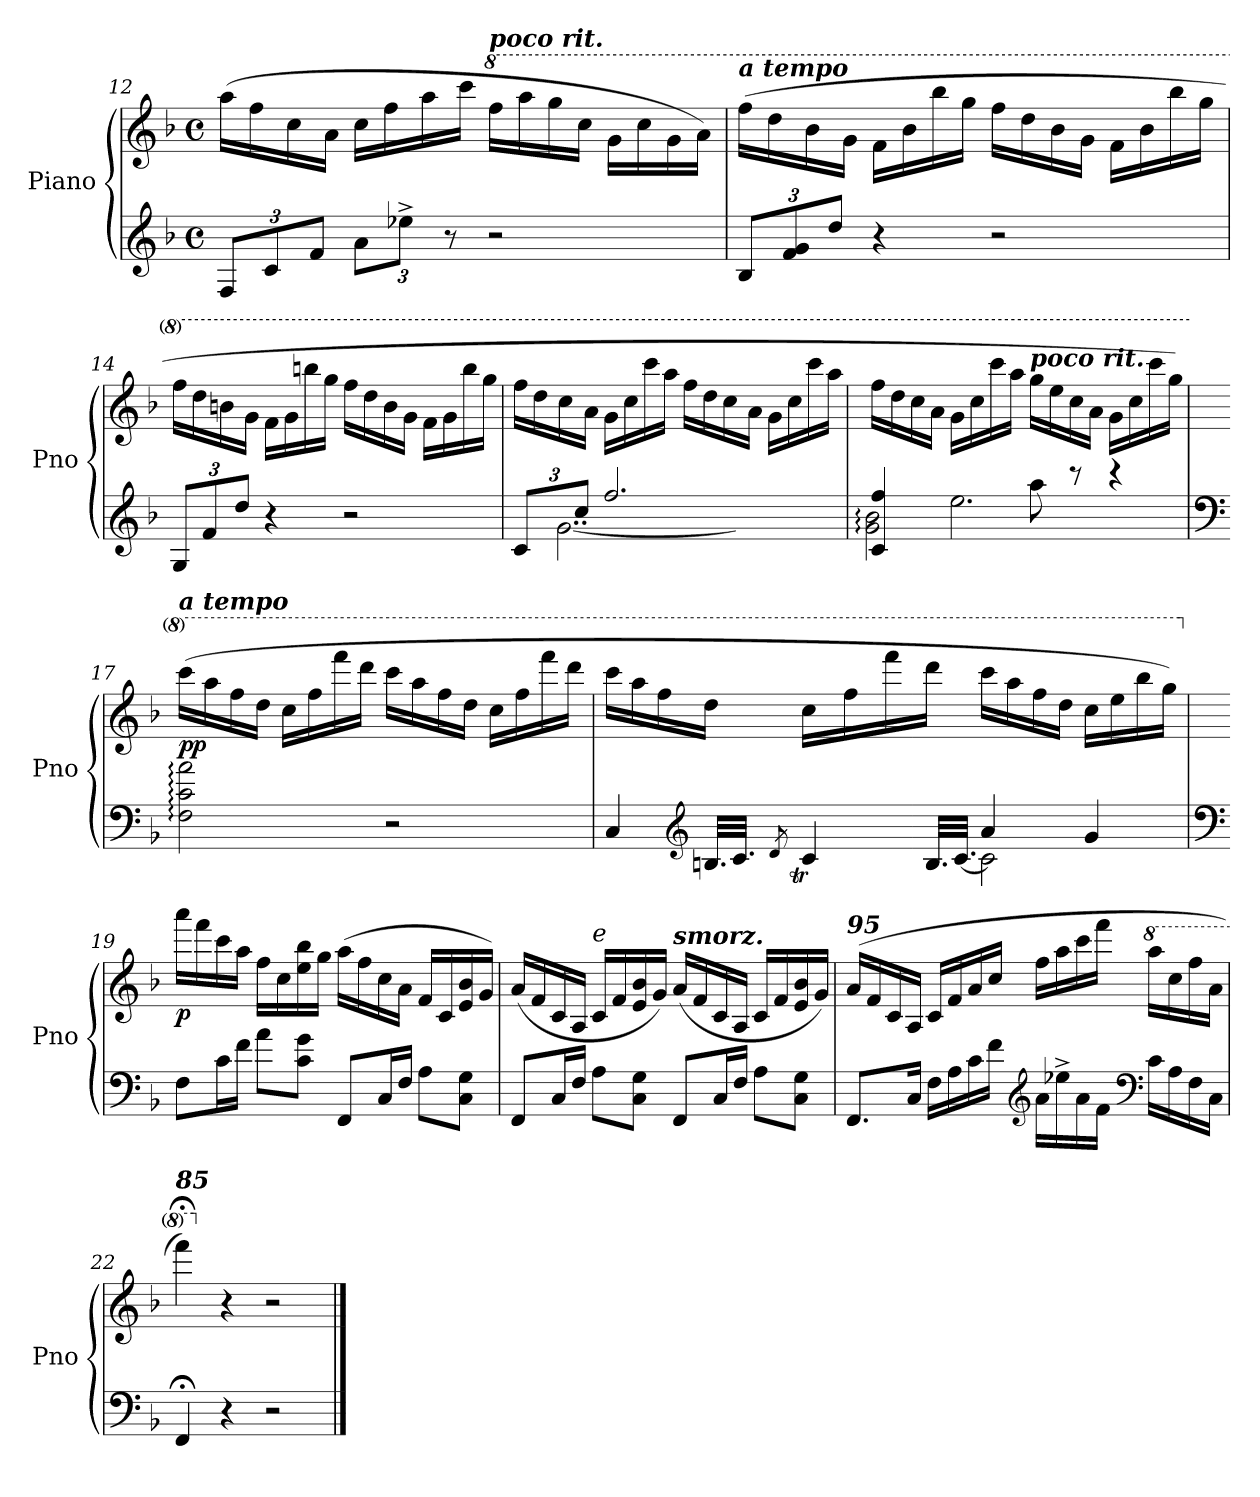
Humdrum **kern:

**kern	**kern	**dynam
*part1	*part1	*part1
*staff2	*staff1	*staff1/2
*I"Piano	*	*
*I'Pno	*	*
*clefG2	*clefG2	*
*k[b-]	*k[b-]	*
*M4/4	*M4/4	*
*met(c)	*met(c)	*
*Xbrackettup	*	*
=12	=12	=12
12F/L	(16aa\LL	.
.	16ff\	.
12c/	.	.
.	16cc\	.
12f/J	.	.
.	16a\JJ	.
12a\L	16cc\LL	.
.	16ff\	.
12ee-X^\J	.	.
.	16aa\	.
12r	.	.
.	16ccc\JJ	.
*	*8va	*
!	!LO:TX:a:Bi:t=poco rit.	!
2r	16fff\LL	.
.	16aaa\	.
.	16ggg\	.
.	16ccc\JJ	.
.	16gg\LL	.
.	16ccc\	.
.	16gg\	.
.	16aa\JJ)	.
=13	=13	=13
!	!LO:TX:a:Bi:t=a tempo	!
12B-/L	(16fff\LL	.
.	16ddd\	.
12f/ 12g/	.	.
.	16bb-\	.
12dd/J	.	.
.	16gg\JJ	.
4r	16ff\LL	.
.	16bb-\	.
.	16bbb-\	.
.	16ggg\JJ	.
2r	16fff\LL	.
.	16ddd\	.
.	16bb-\	.
.	16gg\JJ	.
.	16ff\LL	.
.	16bb-\	.
.	16bbb-\	.
.	16ggg\JJ	.
!!LO:LB:g=z
=14	=14	=14
12G/L	16fff\LL	.
.	16ddd\	.
12f/	.	.
.	16bbn\	.
12dd/J	.	.
.	16gg\JJ	.
4r	16ff\LL	.
.	16gg\	.
.	16bbbn\	.
.	16ggg\JJ	.
2r	16fff\LL	.
.	16ddd\	.
.	16bb\	.
.	16gg\JJ	.
.	16ff\LL	.
.	16gg\	.
.	16bbb\	.
.	16ggg\JJ	.
=15	=15	=15
*^	*	*
*	*Xtuplet	*	*
12c/L	12ryy	16fff\LL	.
.	.	16ddd\	.
12g/yy	[3..g\	.	.
.	.	16ccc\	.
12cc/J	.	.	.
.	.	16aa\JJ	.
2.ff/	.	16gg\LL	.
.	.	16ccc\	.
.	.	16cccc\	.
.	.	16aaa\JJ	.
.	.	16fff\LL	.
.	.	16ddd\	.
.	.	16ccc\	.
.	3gyy]	.	.
.	.	16aa\JJ	.
.	.	16gg\LL	.
.	.	16ccc\	.
.	.	16cccc\	.
.	.	16aaa\JJ	.
=16	=16	=16	=16
4c/ 4ff/	2cyy: 2g: 2b-: 2ffyy:	16fff\LL	.
.	.	16ddd\	.
.	.	16ccc\	.
.	.	16aa\JJ	.
2.ee\	.	16gg\LL	.
.	.	16ccc\	.
.	.	16cccc\	.
.	.	16aaa\JJ	.
!	!	!LO:TX:a:Bi:t=poco rit.	!
.	8aa\	16ggg\LL	.
.	.	16eee\	.
.	8rccc	16ccc\	.
.	.	16aa\JJ	.
.	4rccc	16gg\LL	.
.	.	16ccc\	.
.	.	16cccc\	.
.	.	16ggg\JJ)	.
*v	*v	*	*
!!LO:LB:g=z
=17	=17	=17
*clefF4	*	*
!	!LO:TX:a:Bi:t=a tempo	!
!	!	!LO:DY:b
2F\: 2c\: 2a\:	(16cccc\LL	pp
.	16aaa\	.
.	16fff\	.
.	16ddd\JJ	.
.	16ccc\LL	.
.	16fff\	.
.	16ffff\	.
.	16dddd\JJ	.
2r	16cccc\LL	.
.	16aaa\	.
.	16fff\	.
.	16ddd\JJ	.
.	16ccc\LL	.
.	16fff\	.
.	16ffff\	.
.	16dddd\JJ	.
=18	=18	=18
*^	*	*
4C/	8ryy	16cccc\LL	.
.	.	16aaa\	.
.	24.ryy	16fff\	.
*clefG2	*	*	*
.	(48.Bn/LL	16ddd\JJ	.
.	48.c/JJ	.	.
8qd/	.	.	.
4c/	32dTyy	16ccc\LL	.
.	32cyy	.	.
.	32dyy	16fff\	.
.	32cyy	.	.
.	32dyy	16ffff\	.
.	32cyy	.	.
.	48.B/LL	16dddd\JJ	.
.	[48.c/JJ	.	.
4a/	2c\]	16cccc\LL	.
.	.	16aaa\	.
.	.	16fff\	.
.	.	16ddd\JJ	.
4g/	.	16ccc\LL	.
.	.	16eee\	.
.	.	16bbb-\	.
.	.	16ggg\JJ)	.
*v	*v	*	*
!!LO:LB:g=z
=19	=19	=19
*clefF4	*	*
*	*X8va	*
!	!	!LO:DY:b
8F\L	16aaa\LL	p
.	16fff\	.
16c\L	16ccc\	.
16f\JJ	16aa\JJ	.
8a\L	16ff\LL	.
.	16cc\	.
8c\ 8g\J	16ee\ 16bb-\	.
.	16gg\JJ)	.
8FF/L	(16aa\LL	.
.	16ff\	.
16C/L	16cc\	.
16F/JJ	16a\JJ	.
8A\L	16f/LL	.
!	!	!LO:DY:b
.	16c/	other-dynamics
8C\ 8G\J	16e/ 16b-/	.
.	16g/JJ)	.
=20	=20	=20
8FF/L	(>16a/LL	.
.	16f/	.
16C/L	16c/	.
16F/JJ	16A/JJ	.
!	!LO:TX:a:i:t=e	!
8A\L	16c/LL	.
.	16f/	.
8C\ 8G\J	16e/ 16b-/	.
.	16g/JJ)	.
!	!LO:TX:a:Bi:t=smorz.	!
8FF/L	(>16a/LL	.
.	16f/	.
16C/L	16c/	.
16F/JJ	16A/JJ	.
8A\L	16c/LL	.
.	16f/	.
8C\ 8G\J	16e/ 16b-/	.
.	16g/JJ)	.
!!LO:LB:g=z
=21	=21	=21
!	!LO:TX:a:Bi:t=95	!
8.FF/L	(16a/LL	.
.	16f/	.
.	16c/	.
16C/Jk	16A/JJ	.
16F\LL	16c/LL	.
16A\	16f/	.
16c\	16a/	.
16f\JJ	16cc/JJ	.
*clefG2	*	*
16a\LL	16ff\LL	.
16ee-X^\	16aa\	.
16a\	16ccc\	.
16f\JJ	16fff\JJ	.
*clefF4	*	*
*	*8va	*
16c\LL	16aaa\LL	.
16A\	16ccc\	.
16F\	16fff\	.
16C\JJ	16aa\JJ	.
=22	=22	=22
!	!LO:TX:a:Bi:t=85	!
4FF;/	4ffff;<\)	.
*	*X8va	*
4r	4r	.
2r	2r	.
==	==	==
*-	*-	*-
